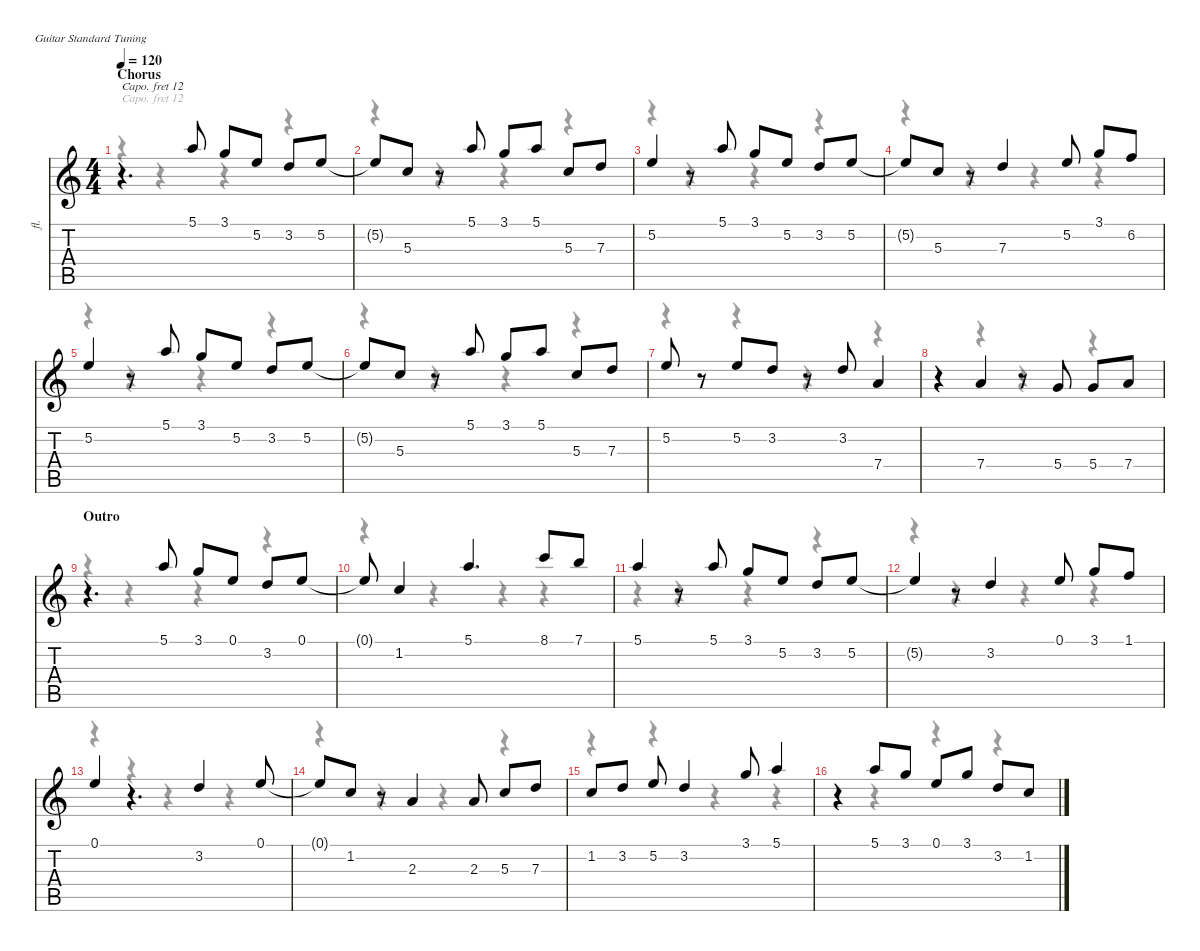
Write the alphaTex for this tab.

\defaultSystemsLayout 4
\hideDynamics
\bracketExtendMode nobrackets
\track ("Flute" "fl.") {instrument flute}
\staff {score tabs}
\capo 12
\tuning (E4 B3 G3 D3 A2 E2)
\voice
\ts (4 4)
\section ("" "Chorus")
\tempo 120
\clef g2
\ks c
r.4{d dy f} 5.1.8{dy mf} 3.1.8 5.2.8 3.2.8 5.2.8 |
5.2{t}.8 5.3.8 r.8 5.1.8 3.1.8 5.1.8 5.3.8 7.3.8 |
5.2.4 r.8 5.1.8 3.1.8 5.2.8 3.2.8 5.2.8 |
5.2{t}.8 5.3.8 r.8 7.3.4 5.2.8 3.1.8 6.2.8 |
5.2.4 r.8 5.1.8 3.1.8 5.2.8 3.2.8 5.2.8 |
5.2{t}.8 5.3.8 r.8 5.1.8 3.1.8 5.1.8 5.3.8 7.3.8 |
5.2.8 r.8 5.2.8 3.2.8 r.8 3.2.8 7.4.4 |
r.4 7.4.4 r.8 5.4.8 5.4.8 7.4.8 |
\section ("" "Outro")
r.4{d} 5.1.8{dy f} 3.1.8 0.1.8 3.2.8 0.1.8 |
0.1{t}.8 1.2.4 5.1.4{d} 8.1.8 7.1.8 |
5.1.4 r.8 5.1.8 3.1.8 5.2.8 3.2.8 5.2.8 |
5.2{t}.4 r.8 3.2.4 0.1.8 3.1.8 1.1.8 |
0.1.4 r.4{d} 3.2.4 0.1.8 |
0.1{t}.8 1.2.8 r.8 2.3.4 2.3.8 5.3.8 7.3.8 |
1.2.8 3.2.8 5.2.8 3.2.4 3.1.8 5.1.4 |
r.4 5.1.8 3.1.8 0.1.8 3.1.8 3.2.8 1.2.8
\voice
\clef g2
\ottava regular
\simile none
\ks c
r.4{dy mf} r.4 r.4 r.4 |
r.4 r.4 r.4 r.4 |
r.4 r.4 r.4 r.4 |
r.4 r.4 r.4 r.4 |
r.4 r.4 r.4 r.4 |
r.4 r.4 r.4 r.4 |
r.4 r.4 r.4 r.4 |
r.4 r.4 r.4 r.4 |
r.4 r.4 r.4 r.4 |
r.4 r.4 r.4 r.4 |
r.4 r.4 r.4 r.4 |
r.4 r.4 r.4 r.4 |
r.4 r.4 r.4 r.4 |
r.4 r.4 r.4 r.4 |
r.4 r.4 r.4 r.4 |
r.4 r.4 r.4 r.4
